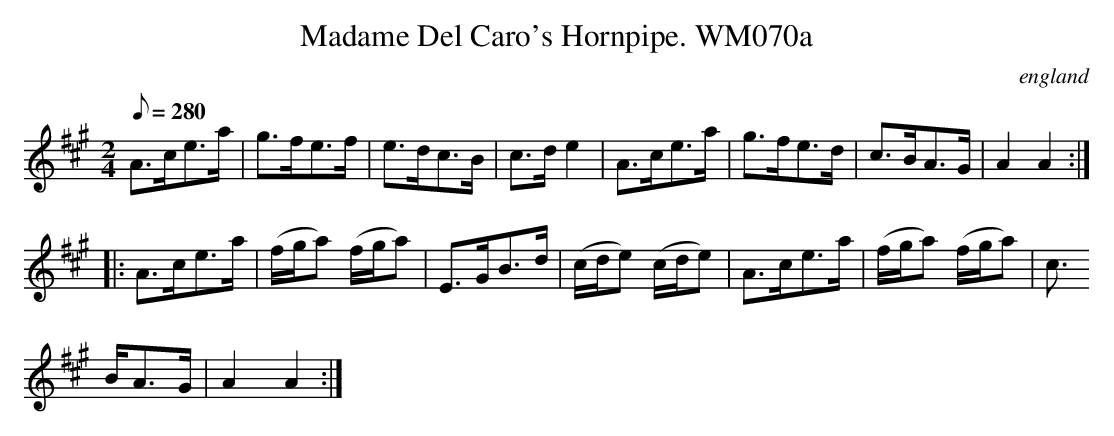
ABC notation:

X:1
T:Madame Del Caro's Hornpipe. WM070a
O:england
M:2/4
L:1/8
Q:280
K:A
A>ce>a|g>fe>f|e>dc>B|c>de2|A>ce>a|g>fe>d|c>BA>G|A2A2:|
|:A>ce>a|(f/g/a) (f/g/a)|E>GB>d|(c/d/e) (c/d/e)|A>ce>a|(f/g/a) (f/g/a)|c
>BA>G|A2A2:|]
